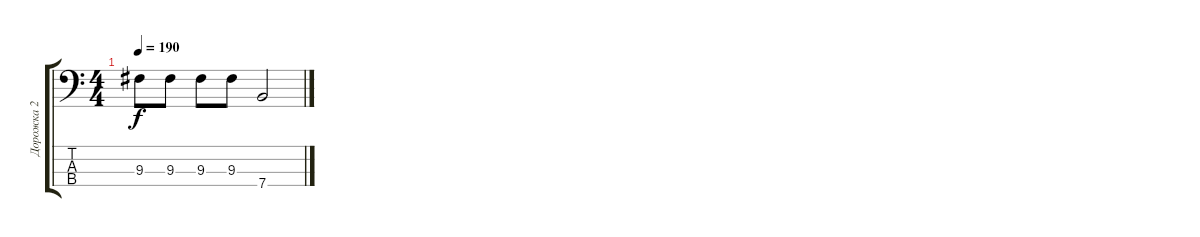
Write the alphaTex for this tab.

\track ("Дорожка 2" "Дорожка 2") {instrument electricbasspick}
\staff {score tabs}
\tuning (G2 D2 A1 E1) {hide}
\ts (4 4)
\tempo 190
\clef f4
\ks c
9.3.8{dy f} 9.3.8 9.3.8 9.3.8 7.4.2
